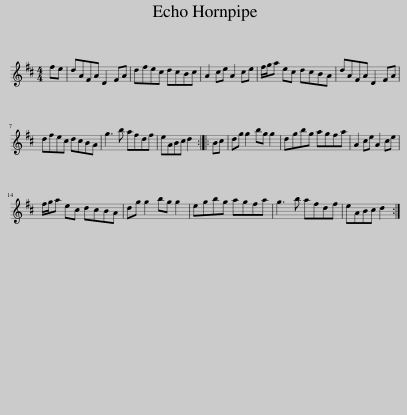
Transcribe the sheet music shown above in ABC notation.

X:1
L:1/8
M:4/4
I:linebreak $
K:D
V:1 treble
V:1
 fe | dAFA D2 FA | dfec dcBc | A2 ce A2 ce | f/g/a ec dcBA | %5
 dAFA D2 FA |$ dfec dcBA | g3 b afdf | eABc d2 :: Bc | %10
 dg g2 bg g2 | dgbg agfa | A2 ce A2 ce |$ f/g/a ec dcBA | dg g2 bg g2 | %15
 egbg agfa | g3 b afdf | eABc d2 :| %18
